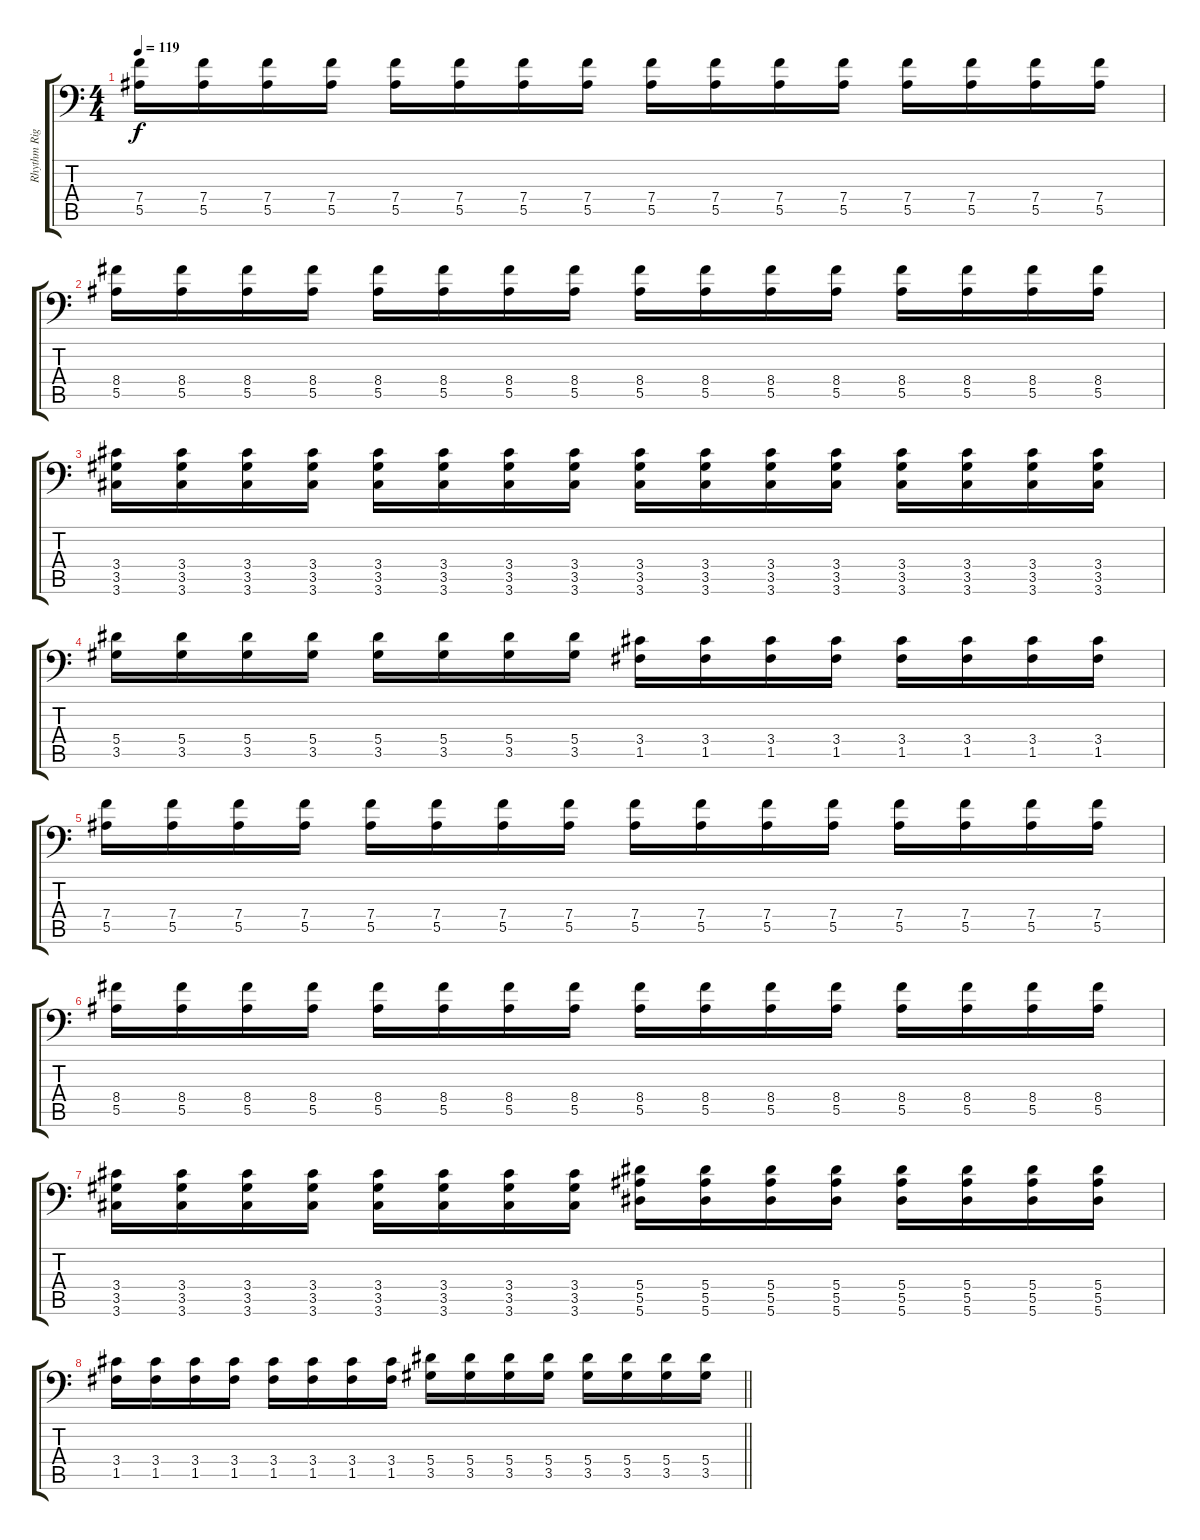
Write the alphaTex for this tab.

\track ("Rhythm Right" "Rhythm Rig") {instrument distortionguitar}
\staff {score tabs}
\tuning (C4 G3 Eb3 Bb2 F2 Bb1) {hide}
\ts (4 4)
\tempo 119
\clef f4
\ks c
(7.4 5.5).16{dy f} (7.4 5.5).16 (7.4 5.5).16 (7.4 5.5).16 (7.4 5.5).16 (7.4 5.5).16 (7.4 5.5).16 (7.4 5.5).16 (7.4 5.5).16 (7.4 5.5).16 (7.4 5.5).16 (7.4 5.5).16 (7.4 5.5).16 (7.4 5.5).16 (7.4 5.5).16 (7.4 5.5).16 |
(8.4 5.5).16 (8.4 5.5).16 (8.4 5.5).16 (8.4 5.5).16 (8.4 5.5).16 (8.4 5.5).16 (8.4 5.5).16 (8.4 5.5).16 (8.4 5.5).16 (8.4 5.5).16 (8.4 5.5).16 (8.4 5.5).16 (8.4 5.5).16 (8.4 5.5).16 (8.4 5.5).16 (8.4 5.5).16 |
(3.4 3.5 3.6).16 (3.4 3.5 3.6).16 (3.4 3.5 3.6).16 (3.4 3.5 3.6).16 (3.4 3.5 3.6).16 (3.4 3.5 3.6).16 (3.4 3.5 3.6).16 (3.4 3.5 3.6).16 (3.4 3.5 3.6).16 (3.4 3.5 3.6).16 (3.4 3.5 3.6).16 (3.4 3.5 3.6).16 (3.4 3.5 3.6).16 (3.4 3.5 3.6).16 (3.4 3.5 3.6).16 (3.4 3.5 3.6).16 |
(5.4 3.5).16 (5.4 3.5).16 (5.4 3.5).16 (5.4 3.5).16 (5.4 3.5).16 (5.4 3.5).16 (5.4 3.5).16 (5.4 3.5).16 (3.4 1.5).16 (3.4 1.5).16 (3.4 1.5).16 (3.4 1.5).16 (3.4 1.5).16 (3.4 1.5).16 (3.4 1.5).16 (3.4 1.5).16 |
(7.4 5.5).16 (7.4 5.5).16 (7.4 5.5).16 (7.4 5.5).16 (7.4 5.5).16 (7.4 5.5).16 (7.4 5.5).16 (7.4 5.5).16 (7.4 5.5).16 (7.4 5.5).16 (7.4 5.5).16 (7.4 5.5).16 (7.4 5.5).16 (7.4 5.5).16 (7.4 5.5).16 (7.4 5.5).16 |
(8.4 5.5).16 (8.4 5.5).16 (8.4 5.5).16 (8.4 5.5).16 (8.4 5.5).16 (8.4 5.5).16 (8.4 5.5).16 (8.4 5.5).16 (8.4 5.5).16 (8.4 5.5).16 (8.4 5.5).16 (8.4 5.5).16 (8.4 5.5).16 (8.4 5.5).16 (8.4 5.5).16 (8.4 5.5).16 |
(3.4 3.5 3.6).16 (3.4 3.5 3.6).16 (3.4 3.5 3.6).16 (3.4 3.5 3.6).16 (3.4 3.5 3.6).16 (3.4 3.5 3.6).16 (3.4 3.5 3.6).16 (3.4 3.5 3.6).16 (5.4 5.5 5.6).16 (5.4 5.5 5.6).16 (5.4 5.5 5.6).16 (5.4 5.5 5.6).16 (5.4 5.5 5.6).16 (5.4 5.5 5.6).16 (5.4 5.5 5.6).16 (5.4 5.5 5.6).16 |
\barLineRight lightlight
(3.4 1.5).16 (3.4 1.5).16 (3.4 1.5).16 (3.4 1.5).16 (3.4 1.5).16 (3.4 1.5).16 (3.4 1.5).16 (3.4 1.5).16 (5.4 3.5).16 (5.4 3.5).16 (5.4 3.5).16 (5.4 3.5).16 (5.4 3.5).16 (5.4 3.5).16 (5.4 3.5).16 (5.4 3.5).16
